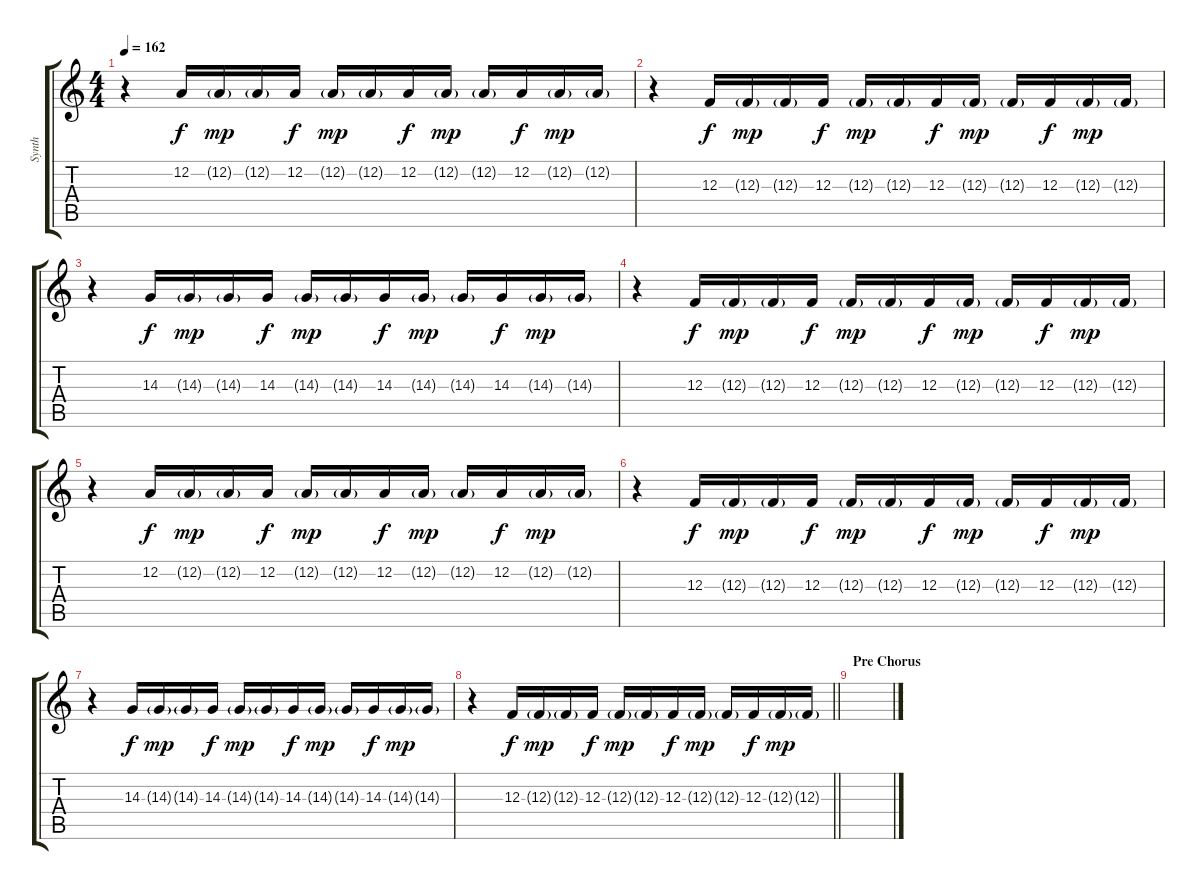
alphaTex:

\track ("Synth" "Synth") {instrument lead1square}
\staff {score tabs}
\tuning (D4 A3 F3 C3 G2 C2) {hide}
\ts (4 4)
\tempo 162
\clef g2
\ks c
r.4{dy mp} 12.2.16{dy f} 12.2{g}.16{dy mp} 12.2{g}.16 12.2.16{dy f} 12.2{g}.16{dy mp} 12.2{g}.16 12.2.16{dy f} 12.2{g}.16{dy mp} 12.2{g}.16 12.2.16{dy f} 12.2{g}.16{dy mp} 12.2{g}.16 |
r.4 12.3.16{dy f} 12.3{g}.16{dy mp} 12.3{g}.16 12.3.16{dy f} 12.3{g}.16{dy mp} 12.3{g}.16 12.3.16{dy f} 12.3{g}.16{dy mp} 12.3{g}.16 12.3.16{dy f} 12.3{g}.16{dy mp} 12.3{g}.16 |
r.4 14.3.16{dy f} 14.3{g}.16{dy mp} 14.3{g}.16 14.3.16{dy f} 14.3{g}.16{dy mp} 14.3{g}.16 14.3.16{dy f} 14.3{g}.16{dy mp} 14.3{g}.16 14.3.16{dy f} 14.3{g}.16{dy mp} 14.3{g}.16 |
r.4 12.3.16{dy f} 12.3{g}.16{dy mp} 12.3{g}.16 12.3.16{dy f} 12.3{g}.16{dy mp} 12.3{g}.16 12.3.16{dy f} 12.3{g}.16{dy mp} 12.3{g}.16 12.3.16{dy f} 12.3{g}.16{dy mp} 12.3{g}.16 |
r.4 12.2.16{dy f} 12.2{g}.16{dy mp} 12.2{g}.16 12.2.16{dy f} 12.2{g}.16{dy mp} 12.2{g}.16 12.2.16{dy f} 12.2{g}.16{dy mp} 12.2{g}.16 12.2.16{dy f} 12.2{g}.16{dy mp} 12.2{g}.16 |
r.4 12.3.16{dy f} 12.3{g}.16{dy mp} 12.3{g}.16 12.3.16{dy f} 12.3{g}.16{dy mp} 12.3{g}.16 12.3.16{dy f} 12.3{g}.16{dy mp} 12.3{g}.16 12.3.16{dy f} 12.3{g}.16{dy mp} 12.3{g}.16 |
r.4 14.3.16{dy f} 14.3{g}.16{dy mp} 14.3{g}.16 14.3.16{dy f} 14.3{g}.16{dy mp} 14.3{g}.16 14.3.16{dy f} 14.3{g}.16{dy mp} 14.3{g}.16 14.3.16{dy f} 14.3{g}.16{dy mp} 14.3{g}.16 |
\barLineRight lightlight
r.4 12.3.16{dy f} 12.3{g}.16{dy mp} 12.3{g}.16 12.3.16{dy f} 12.3{g}.16{dy mp} 12.3{g}.16 12.3.16{dy f} 12.3{g}.16{dy mp} 12.3{g}.16 12.3.16{dy f} 12.3{g}.16{dy mp} 12.3{g}.16 |
\section ("" "Pre Chorus")
